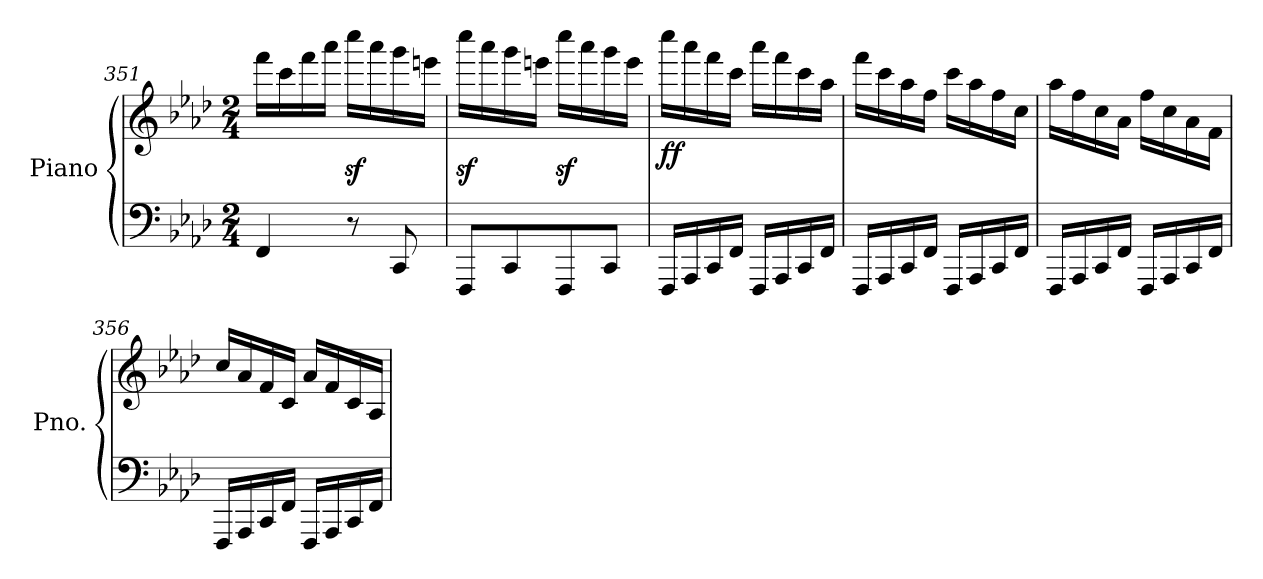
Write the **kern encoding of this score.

**kern	**kern	**dynam
*part1	*part1	*part1
*staff2	*staff1	*staff1/2
*I"Piano	*	*
*I'Pno.	*	*
*clefF4	*clefG2	*
*k[b-e-a-d-]	*k[b-e-a-d-]	*
*M2/4	*M2/4	*
=351	=351	=351
4FF/	16fff\LL	.
.	16ccc\	.
.	16fff\	.
.	16aaa-\JJ	.
8r	16ccccz<\LL	.
.	16aaa-\	.
8CC/	16ggg\	.
.	16eeen\JJ	.
=352	=352	=352
8FFF/L	16ccccz<\LL	.
.	16aaa-\	.
8CC/	16ggg\	.
.	16eeen\JJ	.
8FFF/	16ccccz<\LL	.
.	16aaa-\	.
8CC/J	16ggg\	.
.	16eee\JJ	.
!!LO:LB:g=z
=353	=353	=353
!	!	!LO:DY:b
16FFF/LL	16cccc\LL	ff
16AAA-/	16aaa-\	.
16CC/	16fff\	.
16FF/JJ	16ccc\JJ	.
16FFF/LL	16aaa-\LL	.
16AAA-/	16fff\	.
16CC/	16ccc\	.
16FF/JJ	16aa-\JJ	.
=354	=354	=354
16FFF/LL	16fff\LL	.
16AAA-/	16ccc\	.
16CC/	16aa-\	.
16FF/JJ	16ff\JJ	.
16FFF/LL	16ccc\LL	.
16AAA-/	16aa-\	.
16CC/	16ff\	.
16FF/JJ	16cc\JJ	.
!!LO:LB:g=z
=355	=355	=355
16FFF/LL	16aa-\LL	.
16AAA-/	16ff\	.
16CC/	16cc\	.
16FF/JJ	16a-\JJ	.
16FFF/LL	16ff\LL	.
16AAA-/	16cc\	.
16CC/	16a-\	.
16FF/JJ	16f\JJ	.
=356	=356	=356
16FFF/LL	16cc/LL	.
16AAA-/	16a-/	.
16CC/	16f/	.
16FF/JJ	16c/JJ	.
16FFF/LL	16a-/LL	.
16AAA-/	16f/	.
16CC/	16c/	.
16FF/JJ	16A-/JJ	.
=	=	=
*-	*-	*-
